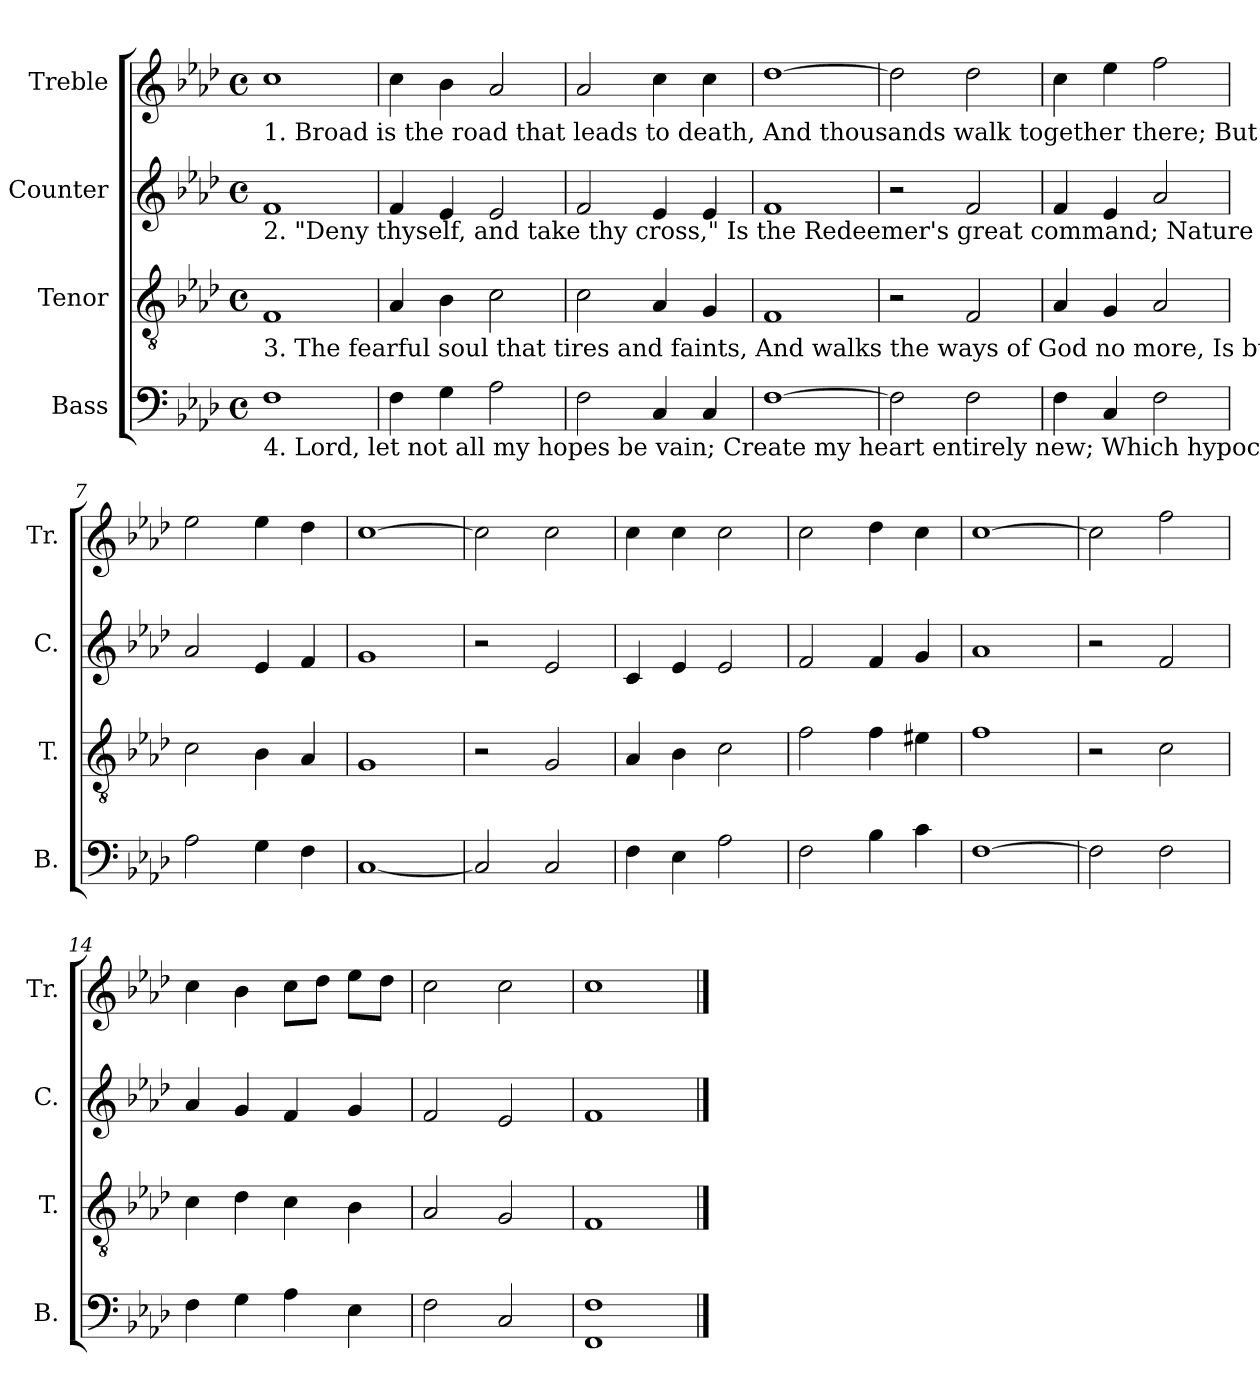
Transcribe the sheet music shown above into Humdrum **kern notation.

**kern	**kern	**kern	**kern
*part4	*part3	*part2	*part1
*staff4	*staff3	*staff2	*staff1
*I"Bass	*I"Tenor	*I"Counter	*I"Treble
*I'B.	*I'T.	*I'C.	*I'Tr.
*clefF4	*clefGv2	*clefG2	*clefG2
*k[b-e-a-d-]	*k[b-e-a-d-]	*k[b-e-a-d-]	*k[b-e-a-d-]
*M4/4	*M4/4	*M4/4	*M4/4
*met(c)	*met(c)	*met(c)	*met(c)
=1	=1	=1	=1
!	!	!	!LO:TX:b:t=1. Broad is the road that leads to death,  And thousands walk together there;   But  wisdom shows a narrow path,      With  here and there   a    traveler.
!	!	!LO:TX:b:t=2. "Deny  thyself,  and take thy cross,"    Is  the Redeemer's great command;    Nature must count her gold but dross,  If she would gain this heav'nly land.	!
!	!LO:TX:b:t=3. The fearful soul that tires and faints,   And walks the ways of God no more,    Is  but  esteemed  almost  a saint,     And makes his own destruction sure.	!	!
!LO:TX:b:t=4. Lord, let not all my hopes be vain;          Create my heart entirely new;            Which hypocrites could ne'er attain,     Which false apostates never knew.	!	!	!
1F	1F	1f	1cc
=2	=2	=2	=2
4F\	4A-/	4f/	4cc\
4G\	4B-\	4e-/	4b-\
2A-\	2c\	2e-/	2a-/
=3	=3	=3	=3
2F\	2c\	2f/	2a-/
4C/	4A-/	4e-/	4cc\
4C/	4G/	4e-/	4cc\
=4	=4	=4	=4
[1F	1F	1f	[1dd-
=5	=5	=5	=5
2F\]	2r	2r	2dd-\]
2F\	2F/	2f/	2dd-\
=6	=6	=6	=6
4F\	4A-/	4f/	4cc\
4C/	4G/	4e-/	4ee-\
2F\	2A-/	2a-/	2ff\
=7	=7	=7	=7
2A-\	2c\	2a-/	2ee-\
4G\	4B-\	4e-/	4ee-\
4F\	4A-/	4f/	4dd-\
=8	=8	=8	=8
[1C	1G	1g	[1cc
=9	=9	=9	=9
2C/]	2r	2r	2cc\]
2C/	2G/	2e-/	2cc\
=10	=10	=10	=10
4F\	4A-/	4c/	4cc\
4E-\	4B-\	4e-/	4cc\
2A-\	2c\	2e-/	2cc\
=11	=11	=11	=11
2F\	2f\	2f/	2cc\
4B-\	4f\	4f/	4dd-\
4c\	4e#X\	4g/	4cc\
=12	=12	=12	=12
[1F	1f	1a-	[1cc
=13	=13	=13	=13
2F\]	2r	2r	2cc\]
2F\	2c\	2f/	2ff\
=14	=14	=14	=14
4F\	4c\	4a-/	4cc\
4G\	4d-\	4g/	4b-\
4A-\	4c\	4f/	8cc\L
.	.	.	8dd-\J
4E-\	4B-\	4g/	8ee-\L
.	.	.	8dd-\J
=15	=15	=15	=15
2F\	2A-/	2f/	2cc\
2C/	2G/	2e-/	2cc\
=16	=16	=16	=16
1FF 1F	1F	1f	1cc
==	==	==	==
*-	*-	*-	*-
